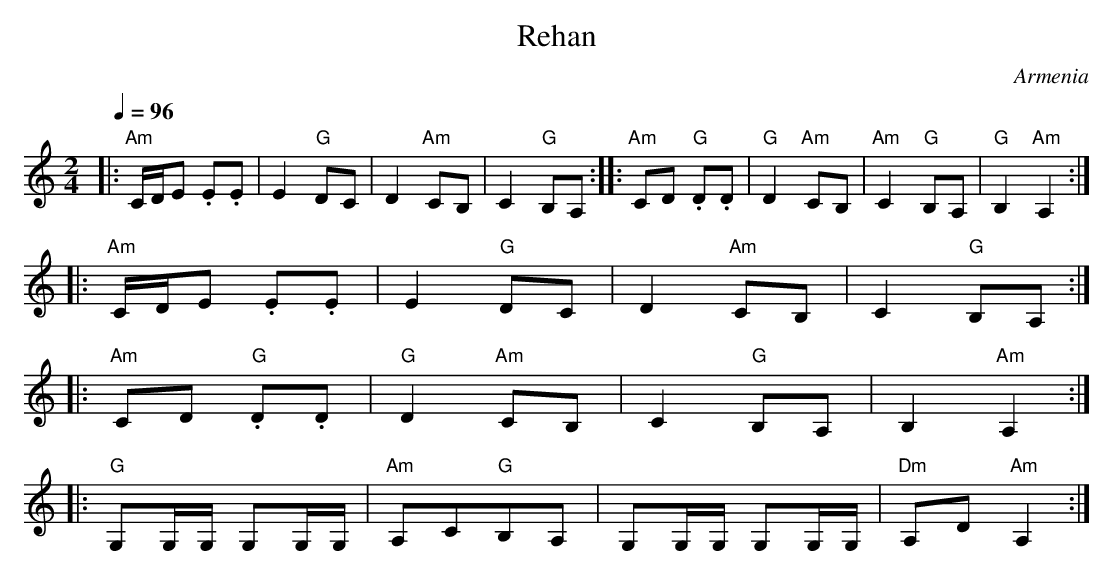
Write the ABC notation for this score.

X:1
T:Rehan
O:Armenia
M:2/4
L:1/8
Q:1/4=96
K:Am
|: "Am"C/D/E .E.E  |E2 "G"DC | D2 "Am"CB, |C2 "G"B,A,:||: "Am"CD "G".D.D|\
"G"D2 "Am"CB,| "Am"C2 "G"B,A,|"G"B,2 "Am"A,2:|
|: "Am"C/D/E .E.E  |E2 "G"DC | D2 "Am"CB, |C2 "G"B,A,:|
|: "Am"CD "G".D.D|"G"D2 "Am"CB,| C2 "G"B,A,|B,2 "Am"A,2:|
|: "G"G,G,/G,/ G,G,/G,/|"Am"A,C"G"B,A,|G,G,/G,/ G,G,/G,/|"Dm"A,D"Am"A,2:|
